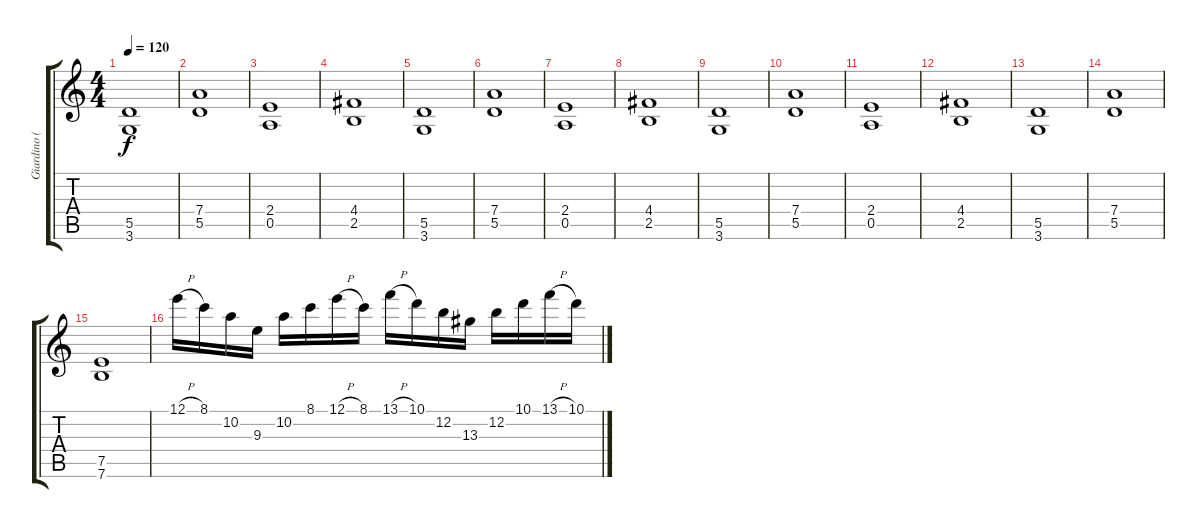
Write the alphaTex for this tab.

\track ("Giardino (Solos)" "Giardino (") {instrument overdrivenguitar}
\staff {score tabs}
\tuning (E4 B3 G3 D3 A2 E2) {hide}
\ts (4 4)
\tempo 120
\clef g2
\ks c
(5.5 3.6).1{dy f} |
(7.4 5.5).1 |
(2.4 0.5).1 |
(4.4 2.5).1 |
(5.5 3.6).1 |
(7.4 5.5).1 |
(2.4 0.5).1 |
(4.4 2.5).1 |
(5.5 3.6).1 |
(7.4 5.5).1 |
(2.4 0.5).1 |
(4.4 2.5).1 |
(5.5 3.6).1 |
(7.4 5.5).1 |
(7.5 7.6).1 |
12.1{h}.16 8.1.16 10.2.16 9.3.16 10.2.16 8.1.16 12.1{h}.16 8.1.16 13.1{h}.16 10.1.16 12.2.16 13.3.16 12.2.16 10.1.16 13.1{h}.16 10.1.16
